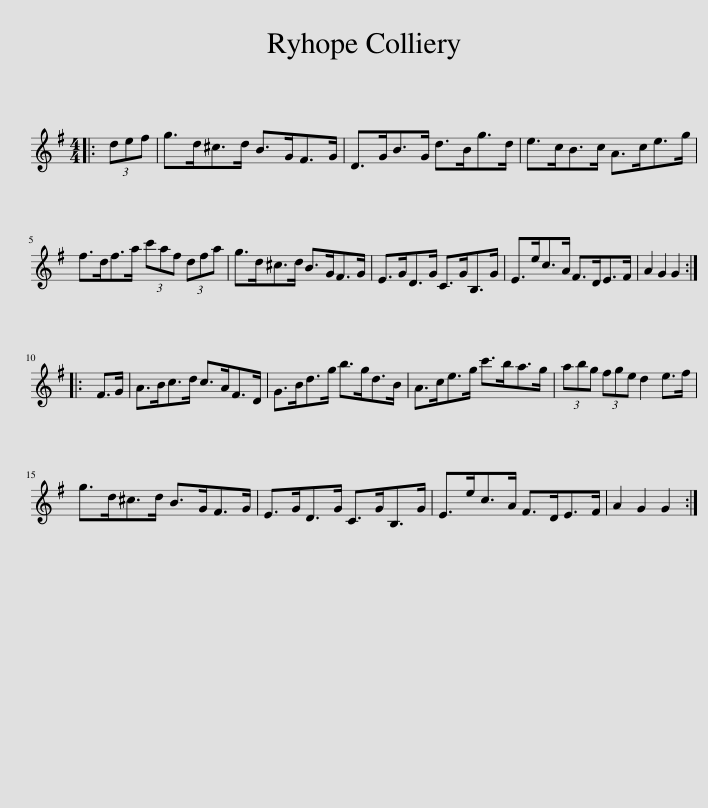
X:1
L:1/8
M:4/4
I:linebreak $
K:G
V:1 treble
V:1
|: (3def | g>d^c>d B>GF>G | D>GB>G d>Bg>d | e>cB>c A>ce>g |$ f>df>a (3c'af (3dfa | %5
 g>d^c>d B>GF>G | E>GD>G C>GB,>G | E>ec>A F>DE>F | A2 G2 G2 ::$ F>G | %10
 A>Bc>d c>AF>D | G>Bd>g b>gd>B | A>ce>g c'>ba>g | (3abg (3fge d2 e>f |$ g>d^c>d B>GF>G | %15
 E>GD>G C>GB,>G | E>ec>A F>DE>F | A2 G2 G2 :| %18
